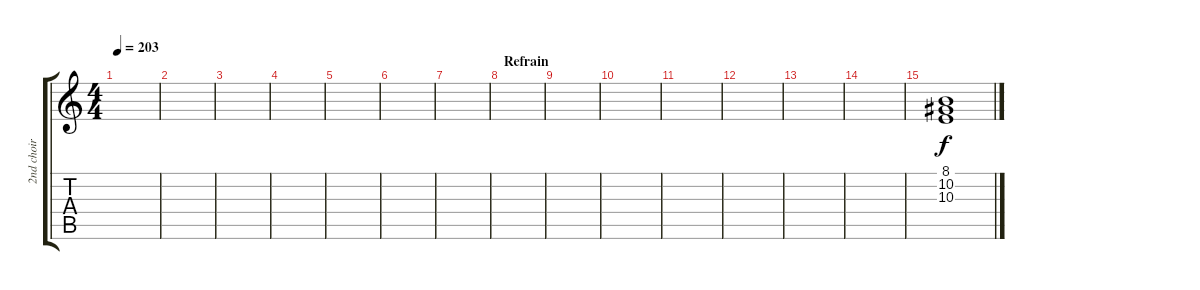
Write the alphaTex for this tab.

\track ("2nd choir" "2nd choir") {instrument pad4choir}
\staff {score tabs}
\tuning (Eb4 Bb3 Gb3 Db3 Ab2 Eb2) {hide}
\ts (4 4)
\tempo 203
\clef g2
\ks c
|
|
|
|
|
|
|
\section ("" "Refrain")
|
|
|
|
|
|
|
(8.1 10.2 10.3).1
